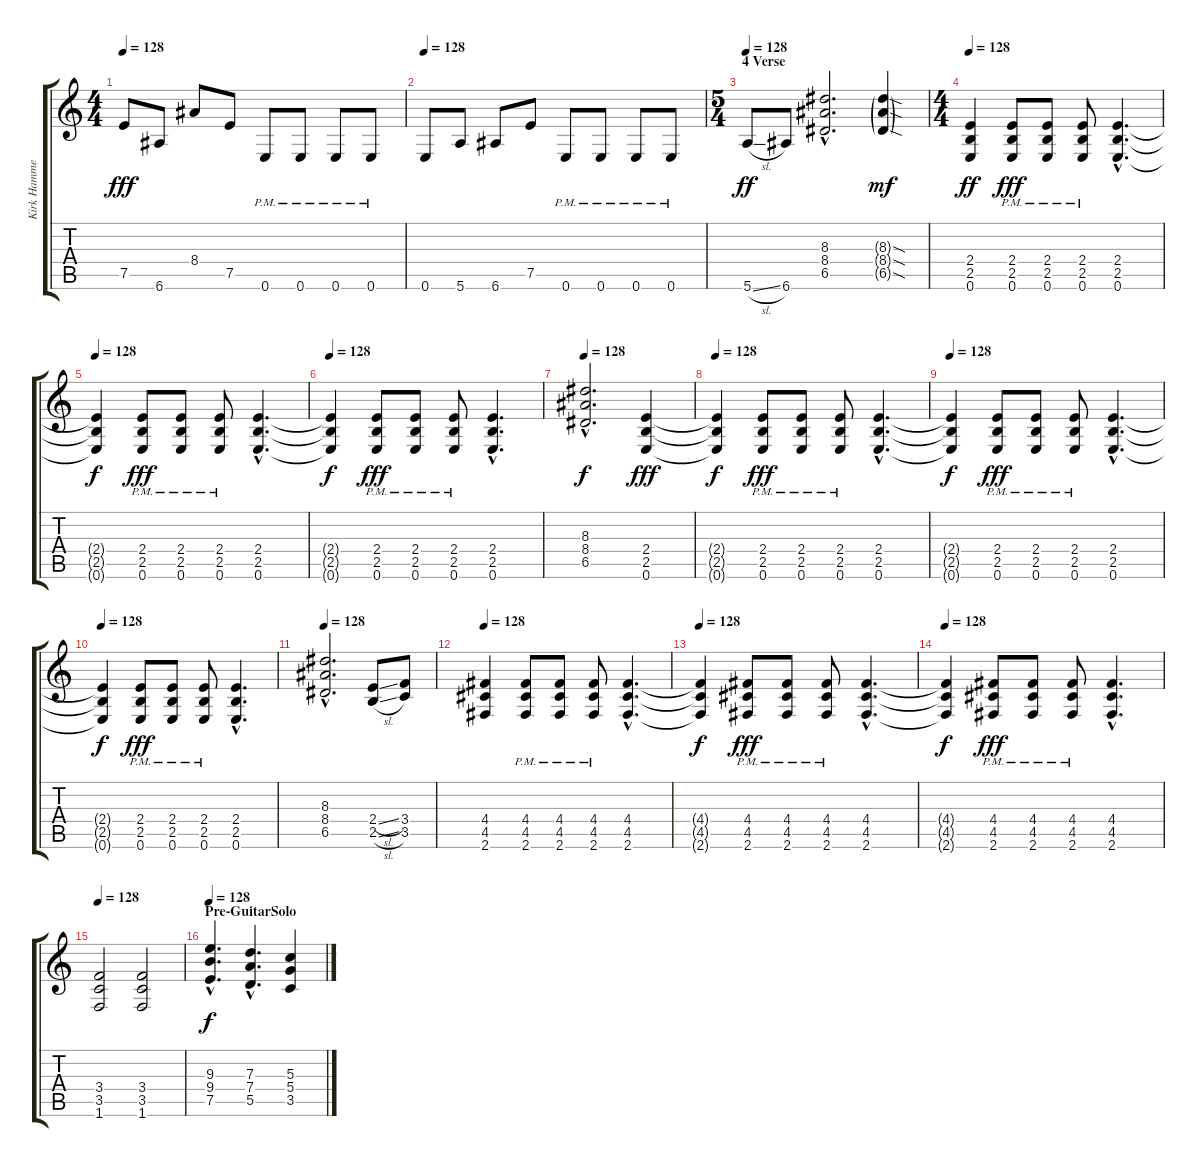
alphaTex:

\track ("Kirk Hammet (Guitar 2)" "Kirk Hamme") {instrument distortionguitar}
\staff {score tabs}
\tuning (E4 B3 G3 D3 A2 E2) {hide}
\ts (4 4)
\tempo 128
\clef g2
\ks c
7.5.8{dy fff} 6.6.8 8.4.8 7.5.8 0.6{pm}.8 0.6{pm}.8 0.6{pm}.8 0.6{pm}.8 |
\tempo 128
0.6.8 5.6.8 6.6.8 7.5.8 0.6{pm}.8 0.6{pm}.8 0.6{pm}.8 0.6{pm}.8 |
\ts (5 4)
\section ("" "4 Verse")
\tempo 128
5.6{sl}.8{dy ff} 6.6.8 (8.3{hac} 8.4{hac} 6.5{hac}).2{d} (8.3{sod g} 8.4{sod g} 6.5{sod g}).4{dy mf} |
\ts (4 4)
\tempo 128
(2.4 2.5 0.6).4{dy ff} (2.4{pm} 2.5{pm} 0.6{pm}).8{dy fff} (2.4{pm} 2.5{pm} 0.6{pm}).8 (2.4{pm} 2.5{pm} 0.6{pm}).8 (2.4{hac} 2.5{hac} 0.6{hac}).4{d} |
\tempo 128
(2.4{t} 2.5{t} 0.6{t}).4{dy f} (2.4{pm} 2.5{pm} 0.6{pm}).8{dy fff} (2.4{pm} 2.5{pm} 0.6{pm}).8 (2.4{pm} 2.5{pm} 0.6{pm}).8 (2.4{hac} 2.5{hac} 0.6{hac}).4{d} |
\tempo 128
(2.4{t} 2.5{t} 0.6{t}).4{dy f} (2.4{pm} 2.5{pm} 0.6{pm}).8{dy fff} (2.4{pm} 2.5{pm} 0.6{pm}).8 (2.4{pm} 2.5{pm} 0.6{pm}).8 (2.4{hac} 2.5{hac} 0.6{hac}).4{d} |
\tempo 128
(8.3{hac} 8.4{hac} 6.5{hac}).2{d dy f} (2.4 2.5 0.6).4{dy fff} |
\tempo 128
(2.4{t} 2.5{t} 0.6{t}).4{dy f} (2.4{pm} 2.5{pm} 0.6{pm}).8{dy fff} (2.4{pm} 2.5{pm} 0.6{pm}).8 (2.4{pm} 2.5{pm} 0.6{pm}).8 (2.4{hac} 2.5{hac} 0.6{hac}).4{d} |
\tempo 128
(2.4{t} 2.5{t} 0.6{t}).4{dy f} (2.4{pm} 2.5{pm} 0.6{pm}).8{dy fff} (2.4{pm} 2.5{pm} 0.6{pm}).8 (2.4{pm} 2.5{pm} 0.6{pm}).8 (2.4{hac} 2.5{hac} 0.6{hac}).4{d} |
\tempo 128
(2.4{t} 2.5{t} 0.6{t}).4{dy f} (2.4{pm} 2.5{pm} 0.6{pm}).8{dy fff} (2.4{pm} 2.5{pm} 0.6{pm}).8 (2.4{pm} 2.5{pm} 0.6{pm}).8 (2.4{hac} 2.5{hac} 0.6{hac}).4{d} |
\tempo 128
(8.3{hac} 8.4{hac} 6.5{hac}).2{d} (2.4{sl} 2.5{sl}).8 (3.4 3.5).8 |
\tempo 128
(4.4 4.5 2.6).4 (4.4{pm} 4.5{pm} 2.6{pm}).8 (4.4{pm} 4.5{pm} 2.6{pm}).8 (4.4{pm} 4.5{pm} 2.6{pm}).8 (4.4{hac} 4.5{hac} 2.6{hac}).4{d} |
\tempo 128
(4.4{t} 4.5{t} 2.6{t}).4{dy f} (4.4{pm} 4.5{pm} 2.6{pm}).8{dy fff} (4.4{pm} 4.5{pm} 2.6{pm}).8 (4.4{pm} 4.5{pm} 2.6{pm}).8 (4.4{hac} 4.5{hac} 2.6{hac}).4{d} |
\tempo 128
(4.4{t} 4.5{t} 2.6{t}).4{dy f} (4.4{pm} 4.5{pm} 2.6{pm}).8{dy fff} (4.4{pm} 4.5{pm} 2.6{pm}).8 (4.4{pm} 4.5{pm} 2.6{pm}).8 (4.4{hac} 4.5{hac} 2.6{hac}).4{d} |
\tempo 128
(3.4 3.5 1.6).2 (3.4 3.5 1.6).2 |
\section ("" "Pre-GuitarSolo")
\tempo 128
(9.3{hac} 9.4{hac} 7.5{hac}).4{d dy f volume 10} (7.3{hac} 7.4{hac} 5.5{hac}).4{d} (5.3 5.4 3.5).4
